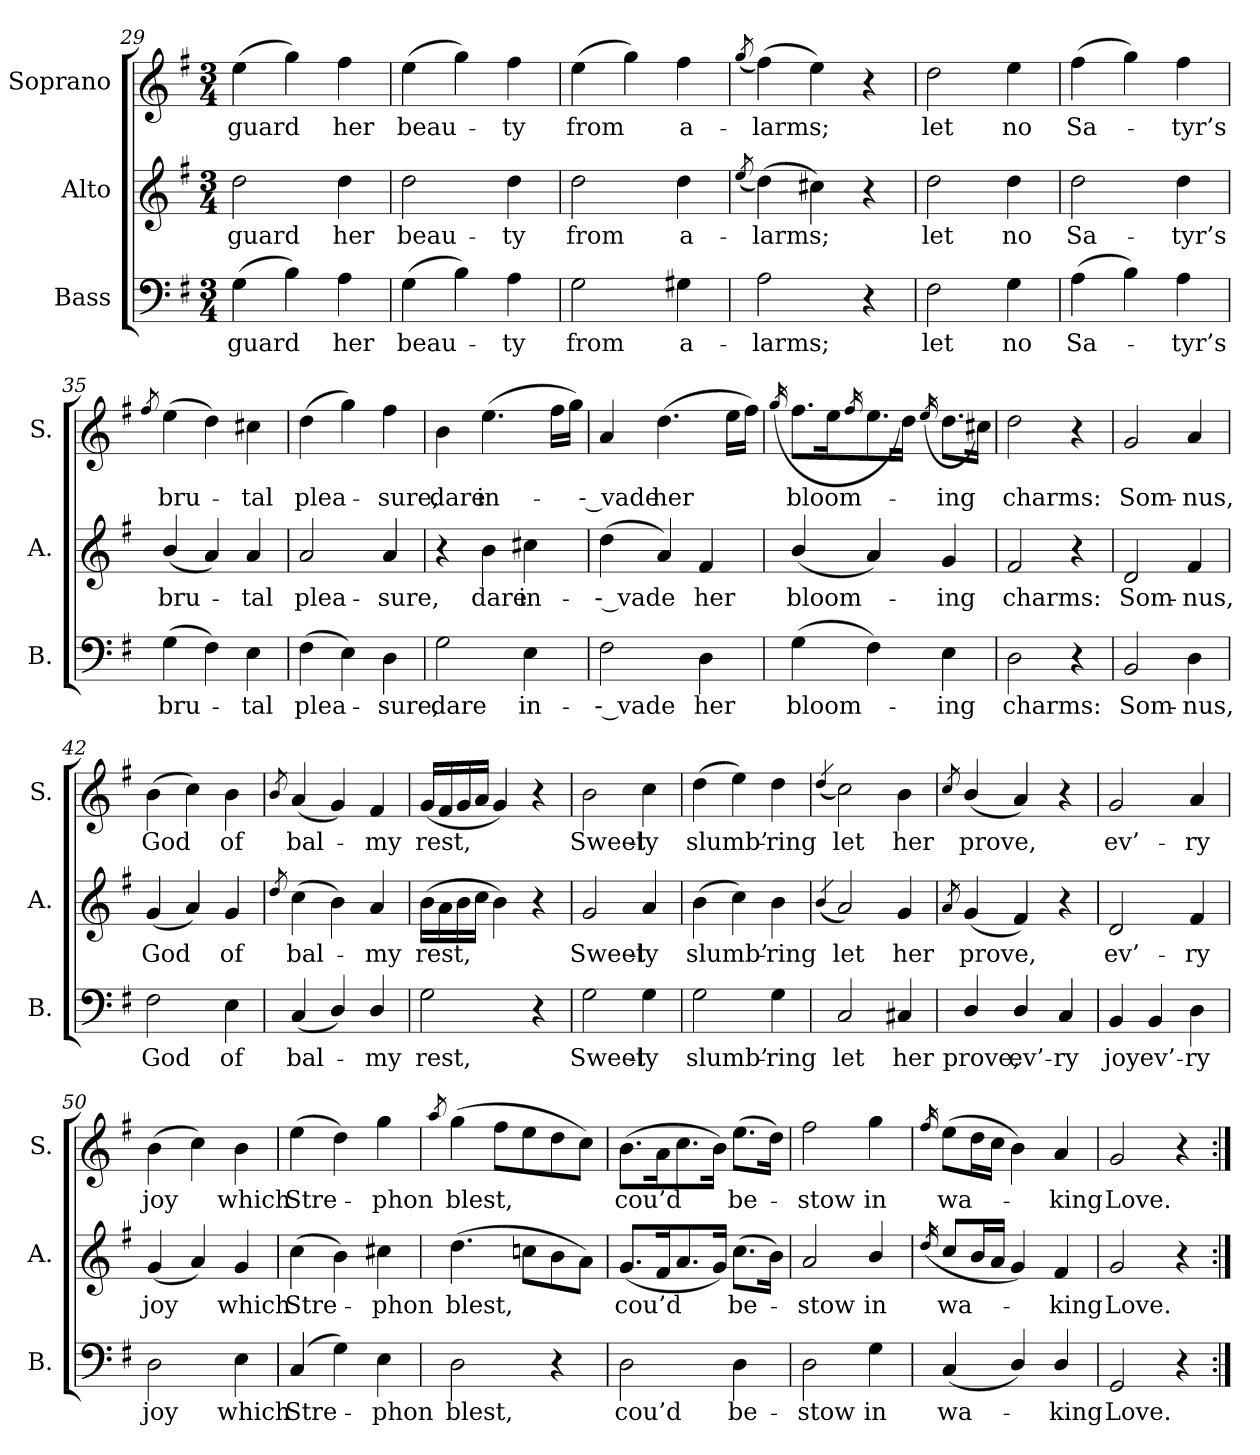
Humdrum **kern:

**kern	**text	**kern	**text	**kern	**text
*part3	*part3	*part2	*part2	*part1	*part1
*staff3	*staff3	*staff2	*staff2	*staff1	*staff1
*I"Bass	*	*I"Alto	*	*I"Soprano	*
*I'B.	*	*I'A.	*	*I'S.	*
*clefF4	*	*clefG2	*	*clefG2	*
*k[f#]	*	*k[f#]	*	*k[f#]	*
*M3/4	*	*M3/4	*	*M3/4	*
=29	=29	=29	=29	=29	=29
!	!LO:LY:b	!	!LO:LY:b	!	!LO:LY:b
(4G\	guard	2dd\	guard	(4ee\	guard
4B\)	.	.	.	4gg\)	.
!	!LO:LY:b	!	!LO:LY:b	!	!LO:LY:b
4A\	her	4dd\	her	4ff#\	her
=30	=30	=30	=30	=30	=30
!	!LO:LY:b	!	!LO:LY:b	!	!LO:LY:b
(4G\	beau-	2dd\	beau-	(4ee\	beau-
4B\)	.	.	.	4gg\)	.
!	!LO:LY:b	!	!LO:LY:b	!	!LO:LY:b
4A\	-ty	4dd\	-ty	4ff#\	-ty
!!LO:LB:g=z
=31	=31	=31	=31	=31	=31
!	!LO:LY:b	!	!LO:LY:b	!	!LO:LY:b
2G\	from	2dd\	from	(4ee\	from
.	.	.	.	4gg\)	.
!	!LO:LY:b	!	!LO:LY:b	!	!LO:LY:b
4G#X\	a-	4dd\	a-	4ff#\	a-
=32	=32	=32	=32	=32	=32
.	.	(8qee/	.	(8qgg/	.
!	!LO:LY:b	!	!LO:LY:b	!	!LO:LY:b
2A\	-larms;	(4dd\)	-larms;	(4ff#\)	-larms;
.	.	4cc#X\)	.	4ee\)	.
4r	.	4r	.	4r	.
=33	=33	=33	=33	=33	=33
!	!LO:LY:b	!	!LO:LY:b	!	!LO:LY:b
2F#\	let	2dd\	let	2dd\	let
!	!LO:LY:b	!	!LO:LY:b	!	!LO:LY:b
4G\	no	4dd\	no	4ee\	no
=34	=34	=34	=34	=34	=34
!	!LO:LY:b	!	!LO:LY:b	!	!LO:LY:b
(4A\	Sa-	2dd\	Sa-	(4ff#\	Sa-
4B\)	.	.	.	4gg\)	.
!	!LO:LY:b	!	!LO:LY:b	!	!LO:LY:b
4A\	-tyr’s	4dd\	-tyr’s	4ff#\	-tyr’s
=35	=35	=35	=35	=35	=35
.	.	.	.	8qff#/	.
!	!LO:LY:b	!	!LO:LY:b	!	!LO:LY:b
(4G\	bru-	(4b/	bru-	(4ee\	bru-
4F#\)	.	4a/)	.	4dd\)	.
!	!LO:LY:b	!	!LO:LY:b	!	!LO:LY:b
4E\	-tal	4a/	-tal	4cc#X\	-tal
=36	=36	=36	=36	=36	=36
!	!LO:LY:b	!	!LO:LY:b	!	!LO:LY:b
(4F#\	plea-	2a/	plea-	(4dd\	plea-
4E\)	.	.	.	4gg\)	.
!	!LO:LY:b	!	!LO:LY:b	!	!LO:LY:b
4D\	-sure,	4a/	-sure,	4ff#\	-sure,
=37	=37	=37	=37	=37	=37
!	!LO:LY:b	!	!	!	!LO:LY:b
2G\	dare	4r	.	4b\	dare
!	!	!	!LO:LY:b	!	!LO:LY:b
.	.	4b\	dare	(4.ee\	in-
!	!LO:LY:b	!	!LO:LY:b	!	!
4E\	in-	4cc#X\	in-	.	.
.	.	.	.	16ff#\LL	.
.	.	.	.	16gg\JJ)	.
!!LO:PB:g=z
=38	=38	=38	=38	=38	=38
!	!LO:LY:b	!	!LO:LY:b	!	!LO:LY:b
2F#\	-- vade	(4dd\	-- vade	4a/	-- vade
!	!	!	!	!	!LO:LY:b
.	.	4a/)	.	(4.dd\	her
!	!LO:LY:b	!	!LO:LY:b	!	!
4D\	her	4f#/	her	.	.
.	.	.	.	16ee\LL	.
.	.	.	.	16ff#\JJ)	.
=39	=39	=39	=39	=39	=39
.	.	.	.	(>16qgg/	.
!	!LO:LY:b	!	!LO:LY:b	!	!LO:LY:b
(4G\	bloom-	(4b/	bloom-	8.ff#\L	bloom-
.	.	.	.	16ee\K	.
.	.	.	.	16qff#/	.
4F#\)	.	4a/)	.	8.ee\	.
.	.	.	.	16dd\Jk)	.
.	.	.	.	(>16qee/	.
!	!LO:LY:b	!	!LO:LY:b	!	!LO:LY:b
4E\	-ing	4g/	-ing	8.dd\L	-ing
.	.	.	.	16cc#X\Jk)	.
=40	=40	=40	=40	=40	=40
!	!LO:LY:b	!	!LO:LY:b	!	!LO:LY:b
2D\	charms:	2f#/	charms:	2dd\	charms:
4r	.	4r	.	4r	.
=41	=41	=41	=41	=41	=41
!	!LO:LY:b	!	!LO:LY:b	!	!LO:LY:b
2BB/	Som-	2d/	Som-	2g/	Som-
!	!LO:LY:b	!	!LO:LY:b	!	!LO:LY:b
4D\	-nus,	4f#/	-nus,	4a/	-nus,
=42	=42	=42	=42	=42	=42
!	!LO:LY:b	!	!LO:LY:b	!	!LO:LY:b
2F#\	God	(4g/	God	(4b\	God
.	.	4a/)	.	4cc\)	.
!	!LO:LY:b	!	!LO:LY:b	!	!LO:LY:b
4E\	of	4g/	of	4b\	of
=43	=43	=43	=43	=43	=43
.	.	8qdd/	.	8qb/	.
!	!LO:LY:b	!	!LO:LY:b	!	!LO:LY:b
(4C/	bal-	(4cc\	bal-	(4a/	bal-
4D/)	.	4b\)	.	4g/)	.
!	!LO:LY:b	!	!LO:LY:b	!	!LO:LY:b
4D/	-my	4a/	-my	4f#/	-my
=44	=44	=44	=44	=44	=44
!	!LO:LY:b	!	!LO:LY:b	!	!LO:LY:b
2G\	rest,	(16b\LL	rest,	(16g/LL	rest,
.	.	16a\	.	16f#/	.
.	.	16b\	.	16g/	.
.	.	16cc\JJ	.	16a/JJ	.
.	.	4b\)	.	4g/)	.
4r	.	4r	.	4r	.
!!LO:LB:g=z
=45	=45	=45	=45	=45	=45
!	!LO:LY:b	!	!LO:LY:b	!	!LO:LY:b
2G\	Sweet-	2g/	Sweet-	2b\	Sweet-
!	!LO:LY:b	!	!LO:LY:b	!	!LO:LY:b
4G\	-ly	4a/	-ly	4cc\	-ly
=46	=46	=46	=46	=46	=46
!	!LO:LY:b	!	!LO:LY:b	!	!LO:LY:b
2G\	slumb’-	(4b\	slumb’-	(4dd\	slumb’-
.	.	4cc\)	.	4ee\)	.
!	!LO:LY:b	!	!LO:LY:b	!	!LO:LY:b
4G\	-ring	4b\	-ring	4dd\	-ring
=47	=47	=47	=47	=47	=47
.	.	(4qb/	.	(4qdd/	.
!	!LO:LY:b	!	!LO:LY:b	!	!LO:LY:b
2C/	let	2a/)	let	2cc\)	let
!	!LO:LY:b	!	!LO:LY:b	!	!LO:LY:b
4C#X/	her	4g/	her	4b\	her
=48	=48	=48	=48	=48	=48
.	.	8qa/	.	8qcc/	.
!	!LO:LY:b	!	!LO:LY:b	!	!LO:LY:b
4D/	prove,	(4g/	prove,	(4b/	prove,
!	!LO:LY:b	!	!	!	!
4D/	ev’-	4f#/)	.	4a/)	.
!	!LO:LY:b	!	!	!	!
4C/	-ry	4r	.	4r	.
=49	=49	=49	=49	=49	=49
!	!LO:LY:b	!	!LO:LY:b	!	!LO:LY:b
4BB/	joy	2d/	ev’-	2g/	ev’-
!	!LO:LY:b	!	!	!	!
4BB/	ev’-	.	.	.	.
!	!LO:LY:b	!	!LO:LY:b	!	!LO:LY:b
4D\	-ry	4f#/	-ry	4a/	-ry
=50	=50	=50	=50	=50	=50
!	!LO:LY:b	!	!LO:LY:b	!	!LO:LY:b
2D\	joy	(4g/	joy	(4b\	joy
.	.	4a/)	.	4cc\)	.
!	!LO:LY:b	!	!LO:LY:b	!	!LO:LY:b
4E\	which	4g/	which	4b\	which
!!LO:LB:g=z
=51	=51	=51	=51	=51	=51
!	!LO:LY:b	!	!LO:LY:b	!	!LO:LY:b
(4C/	Stre-	(4cc\	Stre-	(4ee\	Stre-
4G\)	.	4b\)	.	4dd\)	.
!	!LO:LY:b	!	!LO:LY:b	!	!LO:LY:b
4E\	-phon	4cc#X\	-phon	4gg\	-phon
=52	=52	=52	=52	=52	=52
.	.	.	.	8qaa/	.
!	!LO:LY:b	!	!LO:LY:b	!	!LO:LY:b
2D\	blest,	(4.dd\	blest,	(4gg\	blest,
.	.	.	.	8ff#\L	.
.	.	8ccn\L	.	8ee\	.
4r	.	8b\	.	8dd\	.
.	.	8a\J)	.	8cc\J)	.
=53	=53	=53	=53	=53	=53
!	!LO:LY:b	!	!LO:LY:b	!	!LO:LY:b
2D\	cou’d	(8.g/L	cou’d	(8.b\L	cou’d
.	.	16f#/K	.	16a\K	.
.	.	8.a/	.	8.cc\	.
.	.	16g/Jk)	.	16b\Jk)	.
!	!LO:LY:b	!	!LO:LY:b	!	!LO:LY:b
4D\	be-	(8.cc\L	be-	(8.ee\L	be-
.	.	16b\Jk)	.	16dd\Jk)	.
=54	=54	=54	=54	=54	=54
!	!LO:LY:b	!	!LO:LY:b	!	!LO:LY:b
2D\	-stow	2a/	-stow	2ff#\	-stow
!	!LO:LY:b	!	!LO:LY:b	!	!LO:LY:b
4G\	in	4b/	in	4gg\	in
=55	=55	=55	=55	=55	=55
.	.	(16qdd/	.	16qff#/	.
!	!LO:LY:b	!	!LO:LY:b	!	!LO:LY:b
(4C/	wa-	8cc/L	wa-	(>8ee\L	wa-
.	.	16b/L	.	16dd\L	.
.	.	16a/JJ	.	16cc\JJ	.
4D/)	.	4g/)	.	4b\)	.
!	!LO:LY:b	!	!LO:LY:b	!	!LO:LY:b
4D/	-king	4f#/	-king	4a/	-king
=56	=56	=56	=56	=56	=56
!	!LO:LY:b	!	!LO:LY:b	!	!LO:LY:b
2GG/	Love.	2g/	Love.	2g/	Love.
4r	.	4r	.	4r	.
=:|!	=:|!	=:|!	=:|!	=:|!	=:|!
*-	*-	*-	*-	*-	*-
